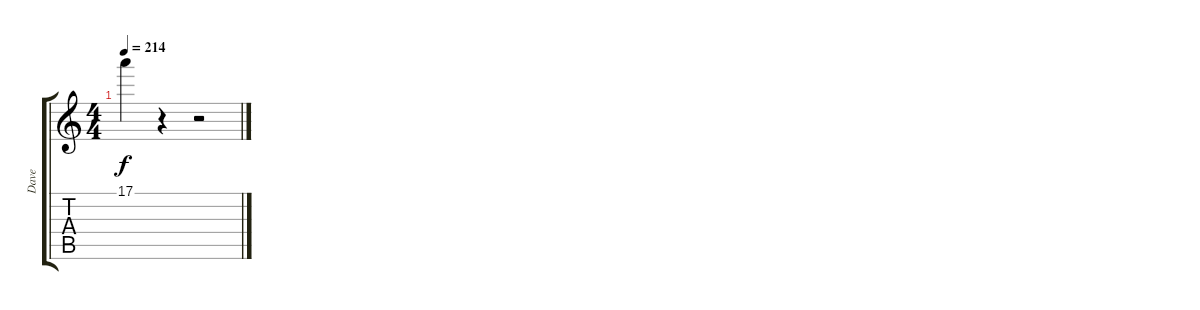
\track ("Dave" "Dave") {instrument distortionguitar}
\staff {score tabs}
\tuning (E4 B3 G3 D3 A2 E2) {hide}
\ts (4 4)
\tempo 214
\clef g2
\ks c
17.1.4{dy f} r.4 r.2
